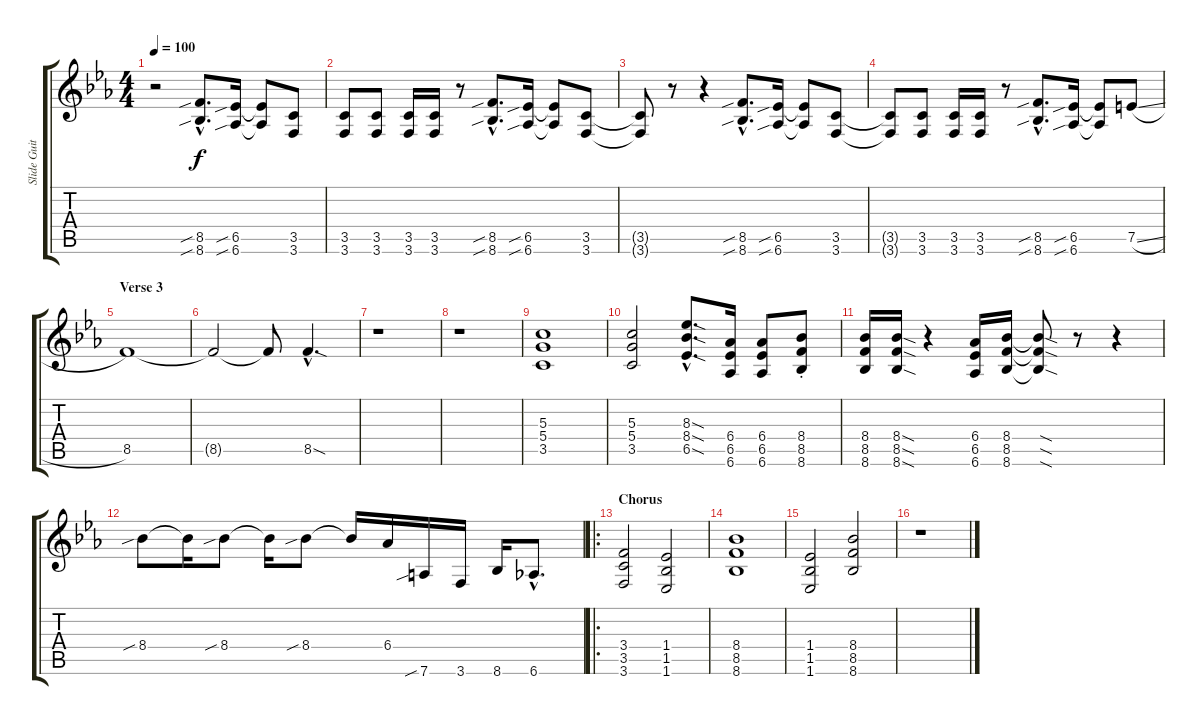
\track ("Slide Guitar" "Slide Guit") {instrument distortionguitar}
\staff {score tabs}
\tuning (E4 B3 G3 D3 A2 D2) {hide}
\ts (4 4)
\tempo 100
\clef g2
\ks eb
r.2{dy f} (8.5{sib hac} 8.6{sib hac}).8{d} (6.5{sib} 6.6{sib}).16 (6.5{t} 6.6{t}).8 (3.5 3.6).8 |
(3.5 3.6).8 (3.5 3.6).8 (3.5 3.6).16 (3.5 3.6).16 r.8 (8.5{sib hac} 8.6{sib hac}).8{d} (6.5{sib} 6.6{sib}).16 (6.5{t} 6.6{t}).8 (3.5 3.6).8 |
(3.5{t} 3.6{t}).8 r.8 r.4 (8.5{sib hac} 8.6{sib hac}).8{d} (6.5{sib} 6.6{sib}).16 (6.5{t} 6.6{t}).8 (3.5 3.6).8 |
(3.5{t} 3.6{t}).8 (3.5 3.6).8 (3.5 3.6).16 (3.5 3.6).16 r.8 (8.5{sib hac} 8.6{sib hac}).8{d} (6.5{sib} 6.6{sib}).16 (6.5{t} 6.6{t}).8 7.5{sl}.8 |
\section ("" "Verse 3")
8.5.1 |
8.5{t}.2 8.5{t}.8 8.5{sod hac}.4{d} |
r.1 |
r.1 |
(5.3 5.4 3.5).1 |
(5.3 5.4 3.5).2 (8.3{sod hac} 8.4{sod hac} 6.5{sod hac}).8{d} (6.4 6.5 6.6).16 (6.4 6.5 6.6).8 (8.4{st} 8.5{st} 8.6{st}).8 |
(8.4 8.5 8.6).16 (8.4{sod} 8.5{sod} 8.6{sod}).16 r.4 (6.4 6.5 6.6).16 (8.4 8.5 8.6).16 (8.4{sod t} 8.5{sod t} 8.6{sod t}).8 r.8 r.4 |
8.4{sib}.8 8.4{t}.16 8.4{sib}.8 8.4{t}.16 8.4{sib}.8 8.4{t}.16 6.4.16 7.6{sib}.16 3.6.16 8.6.16 6.6{hac}.8{d} |
\ro
\section ("" "Chorus")
(3.4 3.5 3.6).2 (1.4 1.5 1.6).2 |
(8.4 8.5 8.6).1 |
(1.4 1.5 1.6).2 (8.4 8.5 8.6).2 |
r.1
